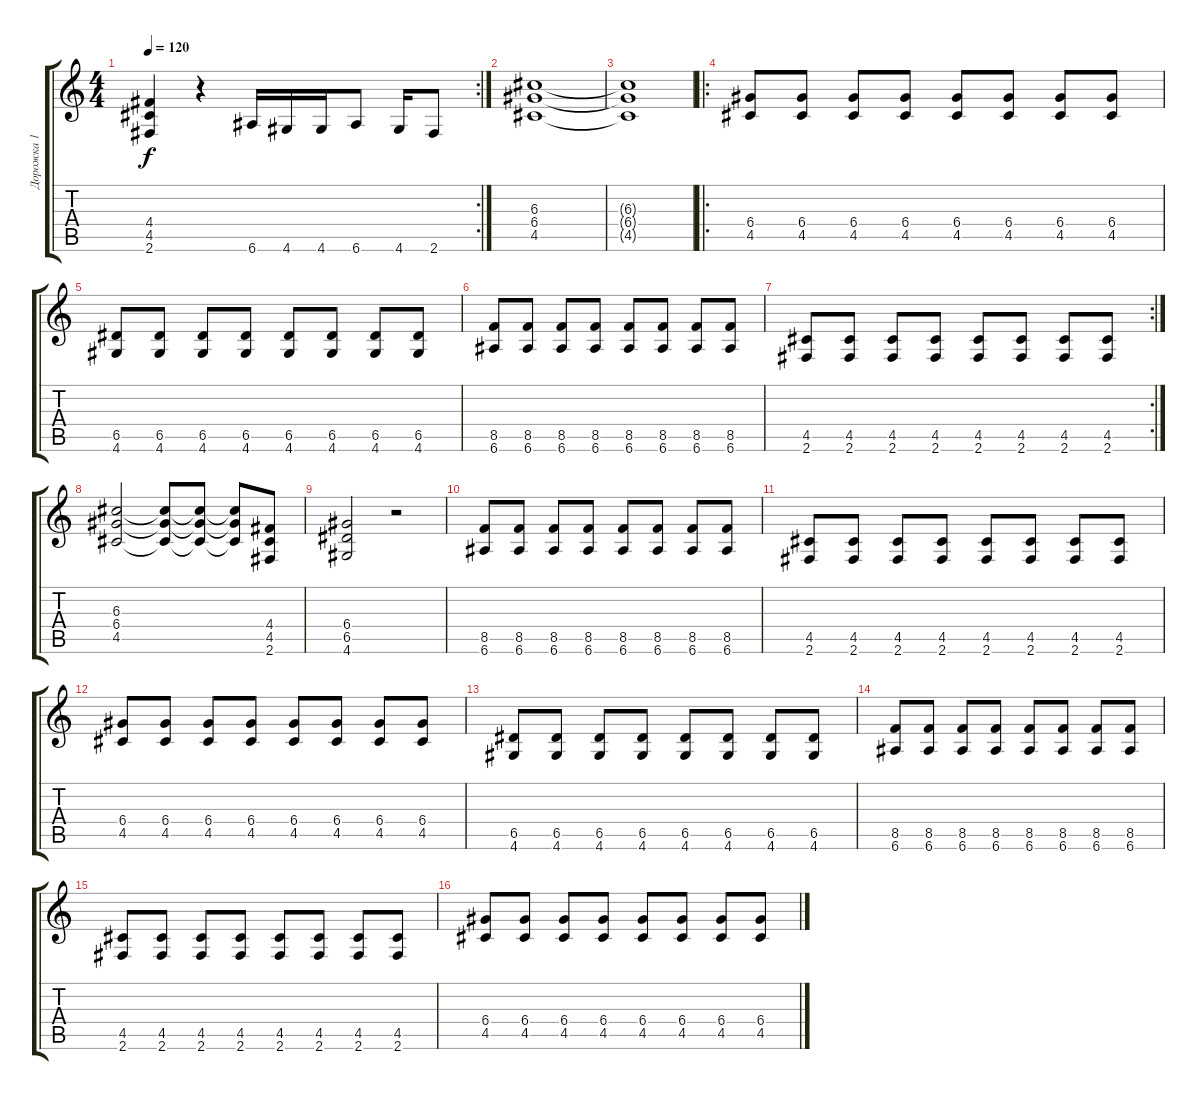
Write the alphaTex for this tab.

\track ("Дорожка 1" "Дорожка 1") {instrument distortionguitar}
\staff {score tabs}
\tuning (E4 B3 G3 D3 A2 E2) {hide}
\rc 2
\ts (4 4)
\tempo 120
\clef g2
\ks c
(4.4 4.5 2.6).4{dy f} r.4 6.6.16 4.6.16 4.6.16 6.6.8 4.6.16 2.6.8 |
(6.3 6.4 4.5).1{volume 0} |
(6.3{t} 6.4{t} 4.5{t}).1 |
\ro
(6.4 4.5).8{volume 13} (6.4 4.5).8 (6.4 4.5).8 (6.4 4.5).8 (6.4 4.5).8 (6.4 4.5).8 (6.4 4.5).8 (6.4 4.5).8 |
(6.5 4.6).8 (6.5 4.6).8 (6.5 4.6).8 (6.5 4.6).8 (6.5 4.6).8 (6.5 4.6).8 (6.5 4.6).8 (6.5 4.6).8 |
(8.5 6.6).8 (8.5 6.6).8 (8.5 6.6).8 (8.5 6.6).8 (8.5 6.6).8 (8.5 6.6).8 (8.5 6.6).8 (8.5 6.6).8 |
\rc 2
(4.5 2.6).8 (4.5 2.6).8 (4.5 2.6).8 (4.5 2.6).8 (4.5 2.6).8 (4.5 2.6).8 (4.5 2.6).8 (4.5 2.6).8 |
(6.3 6.4 4.5).2 (6.3{t} 6.4{t} 4.5{t}).8 (6.3{t} 6.4{t} 4.5{t}).8 (6.3{t} 6.4{t} 4.5{t}).8 (4.4 4.5 2.6).8 |
(6.4 6.5 4.6).2 r.2 |
(8.5 6.6).8 (8.5 6.6).8 (8.5 6.6).8 (8.5 6.6).8 (8.5 6.6).8 (8.5 6.6).8 (8.5 6.6).8 (8.5 6.6).8 |
(4.5 2.6).8 (4.5 2.6).8 (4.5 2.6).8 (4.5 2.6).8 (4.5 2.6).8 (4.5 2.6).8 (4.5 2.6).8 (4.5 2.6).8 |
(6.4 4.5).8 (6.4 4.5).8 (6.4 4.5).8 (6.4 4.5).8 (6.4 4.5).8 (6.4 4.5).8 (6.4 4.5).8 (6.4 4.5).8 |
(6.5 4.6).8 (6.5 4.6).8 (6.5 4.6).8 (6.5 4.6).8 (6.5 4.6).8 (6.5 4.6).8 (6.5 4.6).8 (6.5 4.6).8 |
(8.5 6.6).8 (8.5 6.6).8 (8.5 6.6).8 (8.5 6.6).8 (8.5 6.6).8 (8.5 6.6).8 (8.5 6.6).8 (8.5 6.6).8 |
(4.5 2.6).8 (4.5 2.6).8 (4.5 2.6).8 (4.5 2.6).8 (4.5 2.6).8 (4.5 2.6).8 (4.5 2.6).8 (4.5 2.6).8 |
(6.4 4.5).8 (6.4 4.5).8 (6.4 4.5).8 (6.4 4.5).8 (6.4 4.5).8 (6.4 4.5).8 (6.4 4.5).8 (6.4 4.5).8
